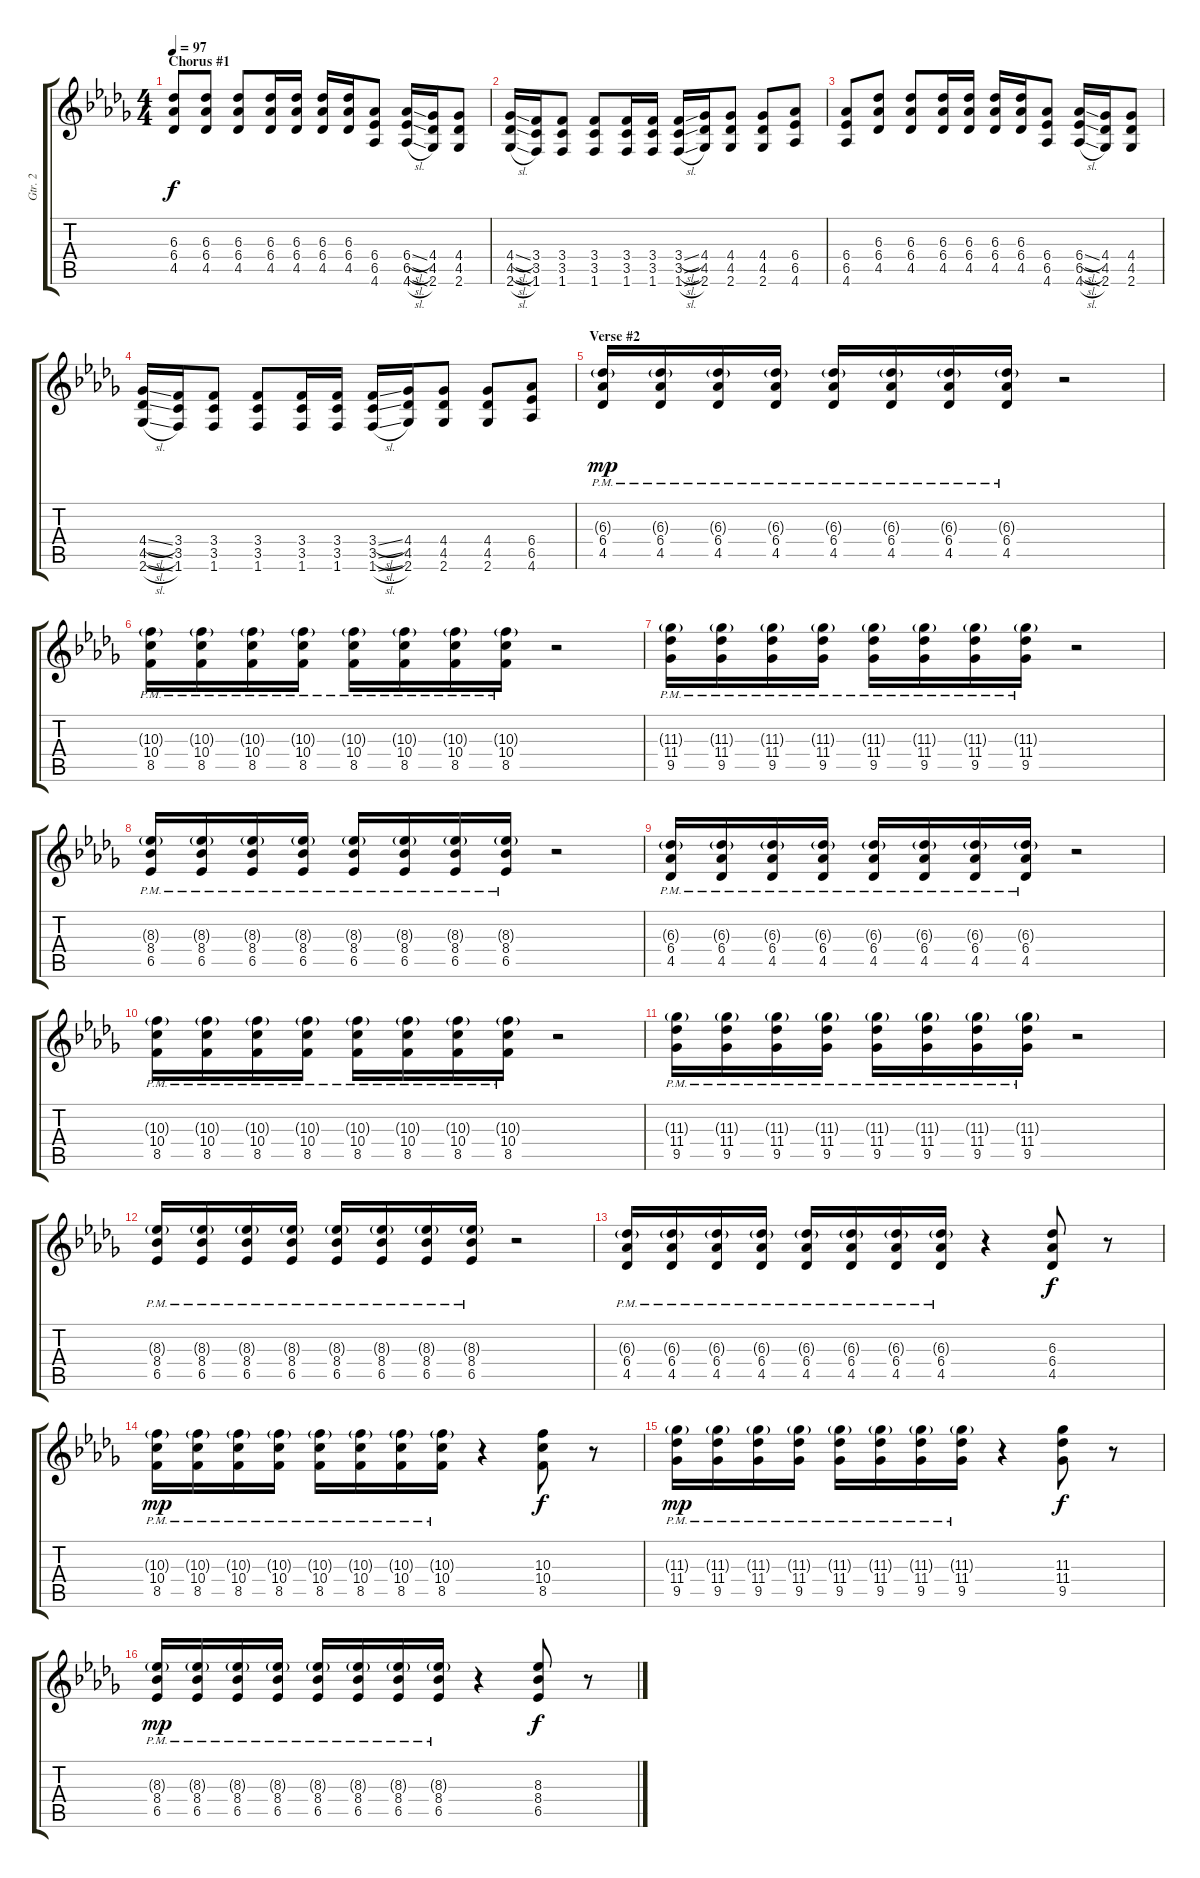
\track ("Gtr. 2" "Gtr. 2") {instrument distortionguitar}
\staff {score tabs}
\tuning (E4 B3 G3 D3 A2 E2) {hide}
\ts (4 4)
\section ("" "Chorus #1")
\tempo 97
\clef g2
\ks db
(6.3 6.4 4.5).8{dy f instrument distortionguitar} (6.3 6.4 4.5).8 (6.3 6.4 4.5).8 (6.3 6.4 4.5).16 (6.3 6.4 4.5).16 (6.3 6.4 4.5).16 (6.3 6.4 4.5).16 (6.4 6.5 4.6).8 (6.4{sl} 6.5{sl} 4.6{sl}).16 (4.4 4.5 2.6).16 (4.4 4.5 2.6).8 |
(4.4{sl} 4.5{sl} 2.6{sl}).16 (3.4 3.5 1.6).16 (3.4 3.5 1.6).8 (3.4 3.5 1.6).8 (3.4 3.5 1.6).16 (3.4 3.5 1.6).16 (3.4{sl} 3.5{sl} 1.6{sl}).16 (4.4 4.5 2.6).16 (4.4 4.5 2.6).8 (4.4 4.5 2.6).8 (6.4 6.5 4.6).8 |
(6.4 6.5 4.6).8 (6.3 6.4 4.5).8 (6.3 6.4 4.5).8 (6.3 6.4 4.5).16 (6.3 6.4 4.5).16 (6.3 6.4 4.5).16 (6.3 6.4 4.5).16 (6.4 6.5 4.6).8 (6.4{sl} 6.5{sl} 4.6{sl}).16 (4.4 4.5 2.6).16 (4.4 4.5 2.6).8 |
(4.4{sl} 4.5{sl} 2.6{sl}).16 (3.4 3.5 1.6).16 (3.4 3.5 1.6).8 (3.4 3.5 1.6).8 (3.4 3.5 1.6).16 (3.4 3.5 1.6).16 (3.4{sl} 3.5{sl} 1.6{sl}).16 (4.4 4.5 2.6).16 (4.4 4.5 2.6).8 (4.4 4.5 2.6).8 (6.4 6.5 4.6).8 |
\section ("" "Verse #2")
(6.3{g pm} 6.4{pm} 4.5{pm}).16{dy mp} (6.3{g pm} 6.4{pm} 4.5{pm}).16 (6.3{g pm} 6.4{pm} 4.5{pm}).16 (6.3{g pm} 6.4{pm} 4.5{pm}).16 (6.3{g pm} 6.4{pm} 4.5{pm}).16 (6.3{g pm} 6.4{pm} 4.5{pm}).16 (6.3{g pm} 6.4{pm} 4.5{pm}).16 (6.3{g pm} 6.4{pm} 4.5{pm}).16 r.2 |
(10.3{g pm} 10.4{pm} 8.5{pm}).16 (10.3{g pm} 10.4{pm} 8.5{pm}).16 (10.3{g pm} 10.4{pm} 8.5{pm}).16 (10.3{g pm} 10.4{pm} 8.5{pm}).16 (10.3{g pm} 10.4{pm} 8.5{pm}).16 (10.3{g pm} 10.4{pm} 8.5{pm}).16 (10.3{g pm} 10.4{pm} 8.5{pm}).16 (10.3{g pm} 10.4{pm} 8.5{pm}).16 r.2 |
(11.3{g pm} 11.4{pm} 9.5{pm}).16 (11.3{g pm} 11.4{pm} 9.5{pm}).16 (11.3{g pm} 11.4{pm} 9.5{pm}).16 (11.3{g pm} 11.4{pm} 9.5{pm}).16 (11.3{g pm} 11.4{pm} 9.5{pm}).16 (11.3{g pm} 11.4{pm} 9.5{pm}).16 (11.3{g pm} 11.4{pm} 9.5{pm}).16 (11.3{g pm} 11.4{pm} 9.5{pm}).16 r.2 |
(8.3{g pm} 8.4{pm} 6.5{pm}).16 (8.3{g pm} 8.4{pm} 6.5{pm}).16 (8.3{g pm} 8.4{pm} 6.5{pm}).16 (8.3{g pm} 8.4{pm} 6.5{pm}).16 (8.3{g pm} 8.4{pm} 6.5{pm}).16 (8.3{g pm} 8.4{pm} 6.5{pm}).16 (8.3{g pm} 8.4{pm} 6.5{pm}).16 (8.3{g pm} 8.4{pm} 6.5{pm}).16 r.2 |
(6.3{g pm} 6.4{pm} 4.5{pm}).16 (6.3{g pm} 6.4{pm} 4.5{pm}).16 (6.3{g pm} 6.4{pm} 4.5{pm}).16 (6.3{g pm} 6.4{pm} 4.5{pm}).16 (6.3{g pm} 6.4{pm} 4.5{pm}).16 (6.3{g pm} 6.4{pm} 4.5{pm}).16 (6.3{g pm} 6.4{pm} 4.5{pm}).16 (6.3{g pm} 6.4{pm} 4.5{pm}).16 r.2 |
(10.3{g pm} 10.4{pm} 8.5{pm}).16 (10.3{g pm} 10.4{pm} 8.5{pm}).16 (10.3{g pm} 10.4{pm} 8.5{pm}).16 (10.3{g pm} 10.4{pm} 8.5{pm}).16 (10.3{g pm} 10.4{pm} 8.5{pm}).16 (10.3{g pm} 10.4{pm} 8.5{pm}).16 (10.3{g pm} 10.4{pm} 8.5{pm}).16 (10.3{g pm} 10.4{pm} 8.5{pm}).16 r.2 |
(11.3{g pm} 11.4{pm} 9.5{pm}).16 (11.3{g pm} 11.4{pm} 9.5{pm}).16 (11.3{g pm} 11.4{pm} 9.5{pm}).16 (11.3{g pm} 11.4{pm} 9.5{pm}).16 (11.3{g pm} 11.4{pm} 9.5{pm}).16 (11.3{g pm} 11.4{pm} 9.5{pm}).16 (11.3{g pm} 11.4{pm} 9.5{pm}).16 (11.3{g pm} 11.4{pm} 9.5{pm}).16 r.2 |
(8.3{g pm} 8.4{pm} 6.5{pm}).16 (8.3{g pm} 8.4{pm} 6.5{pm}).16 (8.3{g pm} 8.4{pm} 6.5{pm}).16 (8.3{g pm} 8.4{pm} 6.5{pm}).16 (8.3{g pm} 8.4{pm} 6.5{pm}).16 (8.3{g pm} 8.4{pm} 6.5{pm}).16 (8.3{g pm} 8.4{pm} 6.5{pm}).16 (8.3{g pm} 8.4{pm} 6.5{pm}).16 r.2 |
(6.3{g pm} 6.4{pm} 4.5{pm}).16 (6.3{g pm} 6.4{pm} 4.5{pm}).16 (6.3{g pm} 6.4{pm} 4.5{pm}).16 (6.3{g pm} 6.4{pm} 4.5{pm}).16 (6.3{g pm} 6.4{pm} 4.5{pm}).16 (6.3{g pm} 6.4{pm} 4.5{pm}).16 (6.3{g pm} 6.4{pm} 4.5{pm}).16 (6.3{g pm} 6.4{pm} 4.5{pm}).16 r.4 (6.3 6.4 4.5).8{dy f} r.8 |
(10.3{g pm} 10.4{pm} 8.5{pm}).16{dy mp} (10.3{g pm} 10.4{pm} 8.5{pm}).16 (10.3{g pm} 10.4{pm} 8.5{pm}).16 (10.3{g pm} 10.4{pm} 8.5{pm}).16 (10.3{g pm} 10.4{pm} 8.5{pm}).16 (10.3{g pm} 10.4{pm} 8.5{pm}).16 (10.3{g pm} 10.4{pm} 8.5{pm}).16 (10.3{g pm} 10.4{pm} 8.5{pm}).16 r.4 (10.3 10.4 8.5).8{dy f} r.8 |
(11.3{g pm} 11.4{pm} 9.5{pm}).16{dy mp} (11.3{g pm} 11.4{pm} 9.5{pm}).16 (11.3{g pm} 11.4{pm} 9.5{pm}).16 (11.3{g pm} 11.4{pm} 9.5{pm}).16 (11.3{g pm} 11.4{pm} 9.5{pm}).16 (11.3{g pm} 11.4{pm} 9.5{pm}).16 (11.3{g pm} 11.4{pm} 9.5{pm}).16 (11.3{g pm} 11.4{pm} 9.5{pm}).16 r.4 (11.3 11.4 9.5).8{dy f} r.8 |
(8.3{g pm} 8.4{pm} 6.5{pm}).16{dy mp} (8.3{g pm} 8.4{pm} 6.5{pm}).16 (8.3{g pm} 8.4{pm} 6.5{pm}).16 (8.3{g pm} 8.4{pm} 6.5{pm}).16 (8.3{g pm} 8.4{pm} 6.5{pm}).16 (8.3{g pm} 8.4{pm} 6.5{pm}).16 (8.3{g pm} 8.4{pm} 6.5{pm}).16 (8.3{g pm} 8.4{pm} 6.5{pm}).16 r.4 (8.3 8.4 6.5).8{dy f} r.8
